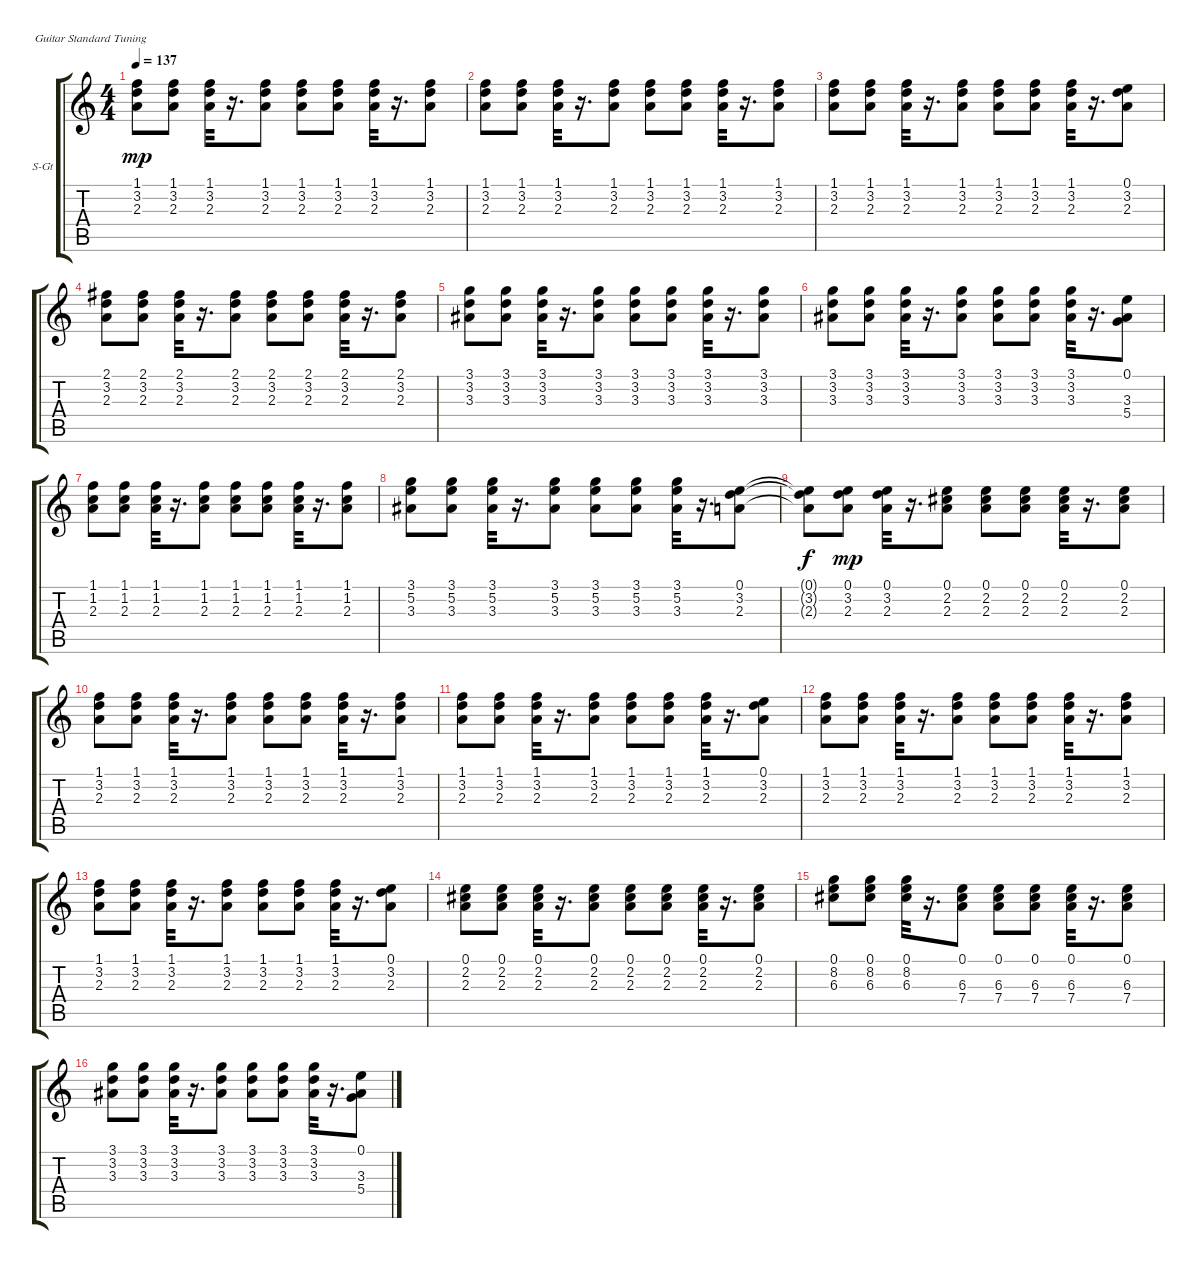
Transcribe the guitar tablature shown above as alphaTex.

\bracketExtendMode groupsimilarinstruments
\firstSystemTrackNameOrientation horizontal
\otherSystemsTrackNameOrientation horizontal
\track ("Æ®·¢ 7" "S-Gt") {instrument acousticguitarsteel}
\staff {score tabs}
\tuning (E4 B3 G3 D3 A2 E2)
\ts (4 4)
\tempo 137
\clef g2
\ks c
(1.1 3.2 2.3).8{dy mp} (1.1 3.2 2.3).8 (1.1 3.2 2.3).32 r.16{d} (1.1 3.2 2.3).8 (1.1 3.2 2.3).8 (1.1 3.2 2.3).8 (1.1 3.2 2.3).32 r.16{d} (1.1 3.2 2.3).8 |
(1.1 3.2 2.3).8 (1.1 3.2 2.3).8 (1.1 3.2 2.3).32 r.16{d} (1.1 3.2 2.3).8 (1.1 3.2 2.3).8 (1.1 3.2 2.3).8 (1.1 3.2 2.3).32 r.16{d} (1.1 3.2 2.3).8 |
(1.1 3.2 2.3).8 (1.1 3.2 2.3).8 (1.1 3.2 2.3).32 r.16{d} (1.1 3.2 2.3).8 (1.1 3.2 2.3).8 (1.1 3.2 2.3).8 (1.1 3.2 2.3).32 r.16{d} (0.1 3.2 2.3).8 |
(2.1 3.2 2.3).8 (2.1 3.2 2.3).8 (2.1 3.2 2.3).32 r.16{d} (2.1 3.2 2.3).8 (2.1 3.2 2.3).8 (2.1 3.2 2.3).8 (2.1 3.2 2.3).32 r.16{d} (2.1 3.2 2.3).8 |
(3.1 3.2 3.3).8 (3.1 3.2 3.3).8 (3.1 3.2 3.3).32 r.16{d} (3.1 3.2 3.3).8 (3.1 3.2 3.3).8 (3.1 3.2 3.3).8 (3.1 3.2 3.3).32 r.16{d} (3.1 3.2 3.3).8 |
(3.1 3.2 3.3).8 (3.1 3.2 3.3).8 (3.1 3.2 3.3).32 r.16{d} (3.1 3.2 3.3).8 (3.1 3.2 3.3).8 (3.1 3.2 3.3).8 (3.1 3.2 3.3).32 r.16{d} (0.1 3.3 5.4).8 |
(1.1 1.2 2.3).8 (1.1 1.2 2.3).8 (1.1 1.2 2.3).32 r.16{d} (1.1 1.2 2.3).8 (1.1 1.2 2.3).8 (1.1 1.2 2.3).8 (1.1 1.2 2.3).32 r.16{d} (1.1 1.2 2.3).8 |
(3.1 5.2 3.3).8 (3.1 5.2 3.3).8 (3.1 5.2 3.3).32 r.16{d} (3.1 5.2 3.3).8 (3.1 5.2 3.3).8 (3.1 5.2 3.3).8 (3.1 5.2 3.3).32 r.16{d} (0.1 3.2 2.3).8 |
(0.1{t} 3.2{t} 2.3{t}).8{dy f} (0.1 3.2 2.3).8{dy mp} (0.1 3.2 2.3).32 r.16{d} (0.1 2.2 2.3).8 (0.1 2.2 2.3).8 (0.1 2.2 2.3).8 (0.1 2.2 2.3).32 r.16{d} (0.1 2.2 2.3).8 |
(1.1 3.2 2.3).8 (1.1 3.2 2.3).8 (1.1 3.2 2.3).32 r.16{d} (1.1 3.2 2.3).8 (1.1 3.2 2.3).8 (1.1 3.2 2.3).8 (1.1 3.2 2.3).32 r.16{d} (1.1 3.2 2.3).8 |
(1.1 3.2 2.3).8 (1.1 3.2 2.3).8 (1.1 3.2 2.3).32 r.16{d} (1.1 3.2 2.3).8 (1.1 3.2 2.3).8 (1.1 3.2 2.3).8 (1.1 3.2 2.3).32 r.16{d} (0.1 3.2 2.3).8 |
(1.1 3.2 2.3).8 (1.1 3.2 2.3).8 (1.1 3.2 2.3).32 r.16{d} (1.1 3.2 2.3).8 (1.1 3.2 2.3).8 (1.1 3.2 2.3).8 (1.1 3.2 2.3).32 r.16{d} (1.1 3.2 2.3).8 |
(1.1 3.2 2.3).8 (1.1 3.2 2.3).8 (1.1 3.2 2.3).32 r.16{d} (1.1 3.2 2.3).8 (1.1 3.2 2.3).8 (1.1 3.2 2.3).8 (1.1 3.2 2.3).32 r.16{d} (0.1 3.2 2.3).8 |
(0.1 2.2 2.3).8 (0.1 2.2 2.3).8 (0.1 2.2 2.3).32 r.16{d} (0.1 2.2 2.3).8 (0.1 2.2 2.3).8 (0.1 2.2 2.3).8 (0.1 2.2 2.3).32 r.16{d} (0.1 2.2 2.3).8 |
(0.1 8.2 6.3).8 (0.1 8.2 6.3).8 (0.1 8.2 6.3).32 r.16{d} (0.1 6.3 7.4).8 (0.1 6.3 7.4).8 (0.1 6.3 7.4).8 (0.1 6.3 7.4).32 r.16{d} (0.1 6.3 7.4).8 |
(3.1 3.2 3.3).8 (3.1 3.2 3.3).8 (3.1 3.2 3.3).32 r.16{d} (3.1 3.2 3.3).8 (3.1 3.2 3.3).8 (3.1 3.2 3.3).8 (3.1 3.2 3.3).32 r.16{d} (0.1 3.3 5.4).8
